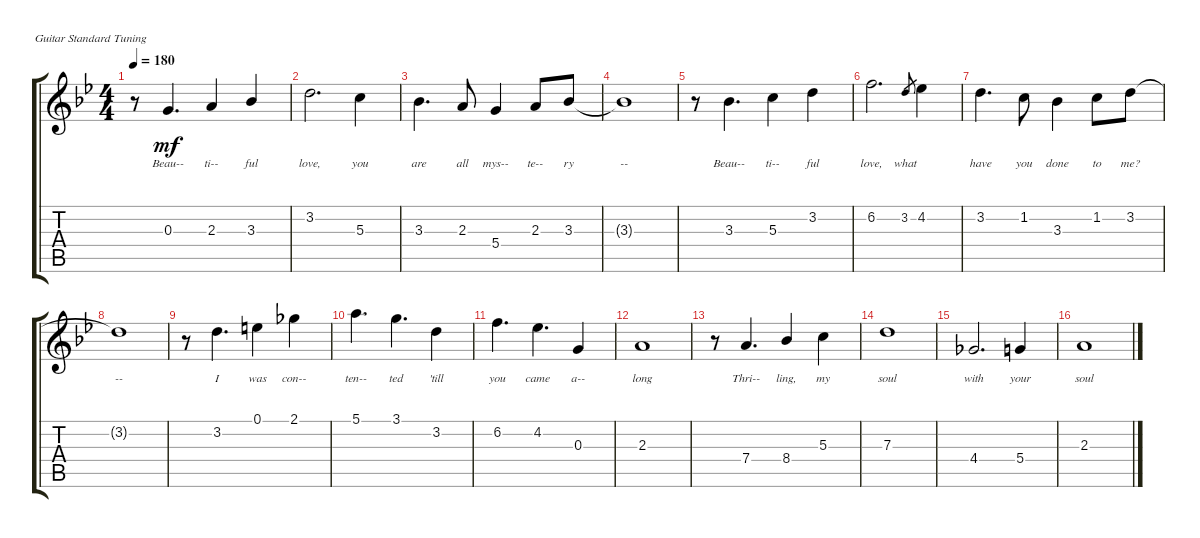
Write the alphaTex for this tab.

\defaultSystemsLayout 4
\singleTrackTrackNamePolicy hidden
\otherSystemsTrackNameOrientation horizontal
\chordDiagramsInScore
\track ("Steel Guitar" "s.guit.") {instrument electricguitarjazz}
\staff {score tabs}
\tuning (E4 B3 G3 D3 A2 E2)
\ts (4 4)
\tempo 180
\clef g2
\ks gminor
r.8{dy mf instrument electricguitarjazz beam Down} 0.3{acc forcenatural}.4{d lyrics (0 "Beau--") lyrics (1 "") lyrics (2 "") lyrics (3 "") lyrics (4 "") beam Up} 2.3{acc forcenatural}.4{lyrics (0 "ti--") lyrics (1 "") lyrics (2 "") lyrics (3 "") lyrics (4 "") beam Up} 3.3{acc b}.4{lyrics (0 "ful") lyrics (1 "") lyrics (2 "") lyrics (3 "") lyrics (4 "") beam Up} |
3.2{acc forcenatural}.2{d lyrics (0 "love,") lyrics (1 "") lyrics (2 "") lyrics (3 "") lyrics (4 "") beam Down} 5.3{acc forcenatural}.4{lyrics (0 "you") lyrics (1 "") lyrics (2 "") lyrics (3 "") lyrics (4 "") beam Down} |
3.3{acc b}.4{d lyrics (0 "are") lyrics (1 "") lyrics (2 "") lyrics (3 "") lyrics (4 "") beam Down} 2.3{acc forcenatural}.8{lyrics (0 "all") lyrics (1 "") lyrics (2 "") lyrics (3 "") lyrics (4 "") beam Up} 5.4{acc forcenatural}.4{lyrics (0 "mys--") lyrics (1 "") lyrics (2 "") lyrics (3 "") lyrics (4 "") beam Up} 2.3{acc forcenatural}.8{lyrics (0 "te--") lyrics (1 "") lyrics (2 "") lyrics (3 "") lyrics (4 "") beam Up} 3.3{acc b}.8{lyrics (0 "ry") lyrics (1 "") lyrics (2 "") lyrics (3 "") lyrics (4 "") beam Up} |
3.3{t acc b}.1{lyrics (0 "--") lyrics (1 "") lyrics (2 "") lyrics (3 "") lyrics (4 "") beam Down} |
r.8{beam Down} 3.3{acc b}.4{d lyrics (0 "Beau--") lyrics (1 "") lyrics (2 "") lyrics (3 "") lyrics (4 "") beam Down} 5.3{acc forcenatural}.4{lyrics (0 "ti--") lyrics (1 "") lyrics (2 "") lyrics (3 "") lyrics (4 "") beam Down} 3.2{acc forcenatural}.4{lyrics (0 "ful") lyrics (1 "") lyrics (2 "") lyrics (3 "") lyrics (4 "") beam Down} |
6.2{acc forcenatural}.2{d lyrics (0 "love,") lyrics (1 "") lyrics (2 "") lyrics (3 "") lyrics (4 "") beam Down} 3.2{acc forcenatural}.8{lyrics (0 "what") lyrics (1 "") lyrics (2 "") lyrics (3 "") lyrics (4 "") gr beam Up} 4.2{acc b}.4{beam Down} |
3.2{acc forcenatural}.4{d lyrics (0 "have") lyrics (1 "") lyrics (2 "") lyrics (3 "") lyrics (4 "") beam Down} 1.2{acc forcenatural}.8{lyrics (0 "you") lyrics (1 "") lyrics (2 "") lyrics (3 "") lyrics (4 "") beam Down} 3.3{acc b}.4{lyrics (0 "done") lyrics (1 "") lyrics (2 "") lyrics (3 "") lyrics (4 "") beam Down} 1.2{acc forcenatural}.8{lyrics (0 "to") lyrics (1 "") lyrics (2 "") lyrics (3 "") lyrics (4 "") beam Down} 3.2{acc forcenatural}.8{lyrics (0 "me?") lyrics (1 "") lyrics (2 "") lyrics (3 "") lyrics (4 "") beam Down} |
3.2{t acc forcenatural}.1{lyrics (0 "--") lyrics (1 "") lyrics (2 "") lyrics (3 "") lyrics (4 "") beam Down} |
r.8{beam Down} 3.2{acc forcenatural}.4{d lyrics (0 "I") lyrics (1 "") lyrics (2 "") lyrics (3 "") lyrics (4 "") beam Down} 0.1{acc forcenatural}.4{lyrics (0 "was") lyrics (1 "") lyrics (2 "") lyrics (3 "") lyrics (4 "") beam Down} 2.1{acc b}.4{lyrics (0 "con--") lyrics (1 "") lyrics (2 "") lyrics (3 "") lyrics (4 "") beam Down} |
5.1{acc forcenatural}.4{d lyrics (0 "ten--") lyrics (1 "") lyrics (2 "") lyrics (3 "") lyrics (4 "") beam Down} 3.1{acc forcenatural}.4{d lyrics (0 "ted") lyrics (1 "") lyrics (2 "") lyrics (3 "") lyrics (4 "") beam Down} 3.2{acc forcenatural}.4{lyrics (0 "'till") lyrics (1 "") lyrics (2 "") lyrics (3 "") lyrics (4 "") beam Down} |
6.2{acc forcenatural}.4{d lyrics (0 "you") lyrics (1 "") lyrics (2 "") lyrics (3 "") lyrics (4 "") beam Down} 4.2{acc b}.4{d lyrics (0 "came") lyrics (1 "") lyrics (2 "") lyrics (3 "") lyrics (4 "") beam Down} 0.3{acc forcenatural}.4{lyrics (0 "a--") lyrics (1 "") lyrics (2 "") lyrics (3 "") lyrics (4 "") beam Up} |
2.3{acc forcenatural}.1{lyrics (0 "long") lyrics (1 "") lyrics (2 "") lyrics (3 "") lyrics (4 "") beam Up} |
r.8{beam Down} 7.4{acc forcenatural}.4{d lyrics (0 "Thri--") lyrics (1 "") lyrics (2 "") lyrics (3 "") lyrics (4 "") beam Up} 8.4{acc b}.4{lyrics (0 "ling,") lyrics (1 "") lyrics (2 "") lyrics (3 "") lyrics (4 "") beam Up} 5.3{acc forcenatural}.4{lyrics (0 "my") lyrics (1 "") lyrics (2 "") lyrics (3 "") lyrics (4 "") beam Down} |
7.3{acc forcenatural}.1{lyrics (0 "soul") lyrics (1 "") lyrics (2 "") lyrics (3 "") lyrics (4 "") beam Down} |
4.4{acc b}.2{d lyrics (0 "with") lyrics (1 "") lyrics (2 "") lyrics (3 "") lyrics (4 "") beam Up} 5.4{acc forcenatural}.4{lyrics (0 "your") lyrics (1 "") lyrics (2 "") lyrics (3 "") lyrics (4 "") beam Up} |
2.3{acc forcenatural}.1{lyrics (0 "soul") lyrics (1 "") lyrics (2 "") lyrics (3 "") lyrics (4 "") beam Up}
